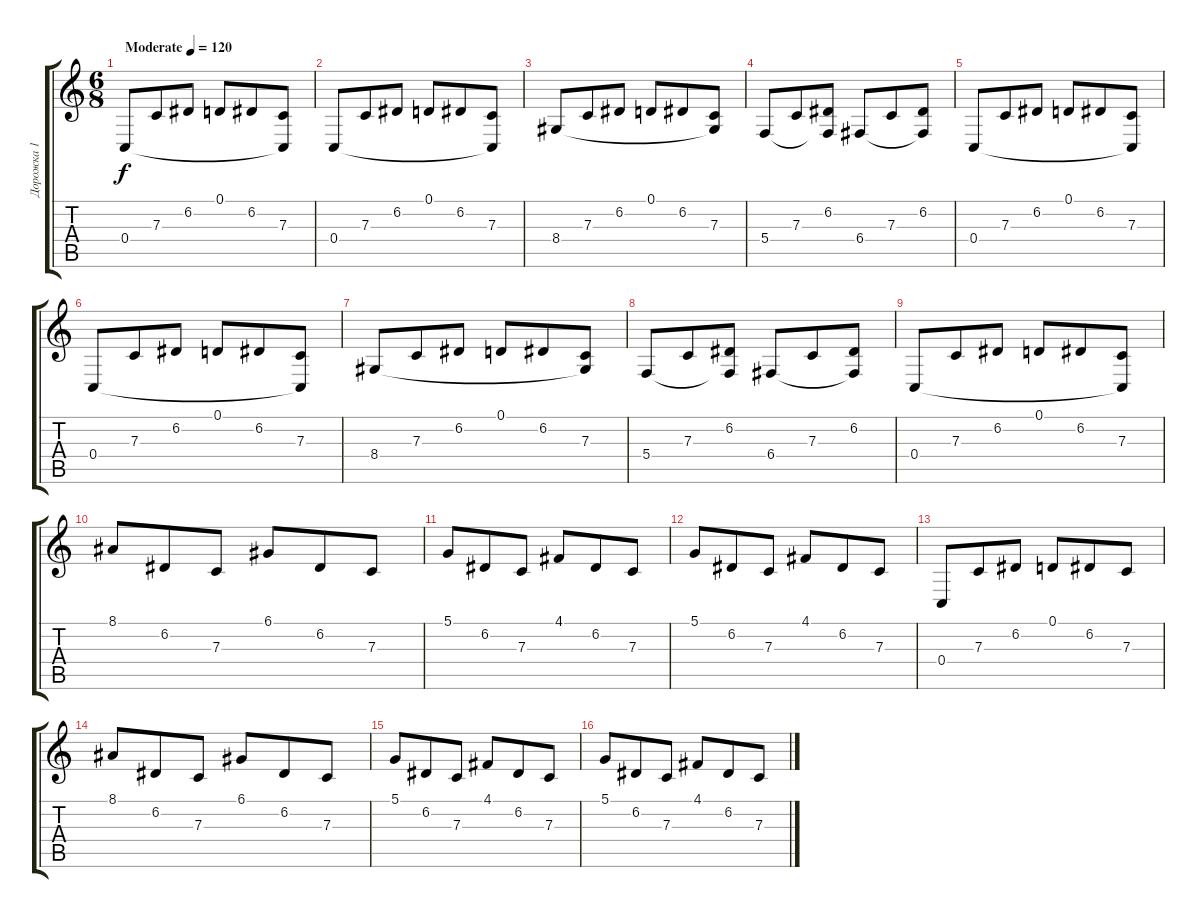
\track ("Дорожка 1" "Дорожка 1") {instrument harpsichord}
\staff {score tabs}
\tuning (D4 A3 F3 C3 G2 C2) {hide}
\ts (6 8)
\tempo (120 "Moderate")
\clef g2
\ks c
0.4.8{dy f instrument harpsichord} 7.3.8 6.2.8 0.1.8 6.2.8 (7.3 0.4{t}).8 |
0.4.8 7.3.8 6.2.8 0.1.8 6.2.8 (7.3 0.4{t}).8 |
8.4.8 7.3.8 6.2.8 0.1.8 6.2.8 (7.3 8.4{t}).8 |
5.4.8 7.3.8 (6.2 5.4{t}).8 6.4.8 7.3.8 (6.2 6.4{t}).8 |
0.4.8 7.3.8 6.2.8 0.1.8 6.2.8 (7.3 0.4{t}).8 |
0.4.8 7.3.8 6.2.8 0.1.8 6.2.8 (7.3 0.4{t}).8 |
8.4.8 7.3.8 6.2.8 0.1.8 6.2.8 (7.3 8.4{t}).8 |
5.4.8 7.3.8 (6.2 5.4{t}).8 6.4.8 7.3.8 (6.2 6.4{t}).8 |
0.4.8 7.3.8 6.2.8 0.1.8 6.2.8 (7.3 0.4{t}).8 |
8.1.8 6.2.8 7.3.8 6.1.8 6.2.8 7.3.8 |
5.1.8 6.2.8 7.3.8 4.1.8 6.2.8 7.3.8 |
5.1.8 6.2.8 7.3.8 4.1.8 6.2.8 7.3.8 |
0.4.8 7.3.8 6.2.8 0.1.8 6.2.8 7.3.8 |
8.1.8 6.2.8 7.3.8 6.1.8 6.2.8 7.3.8 |
5.1.8 6.2.8 7.3.8 4.1.8 6.2.8 7.3.8 |
5.1.8 6.2.8 7.3.8 4.1.8 6.2.8 7.3.8
